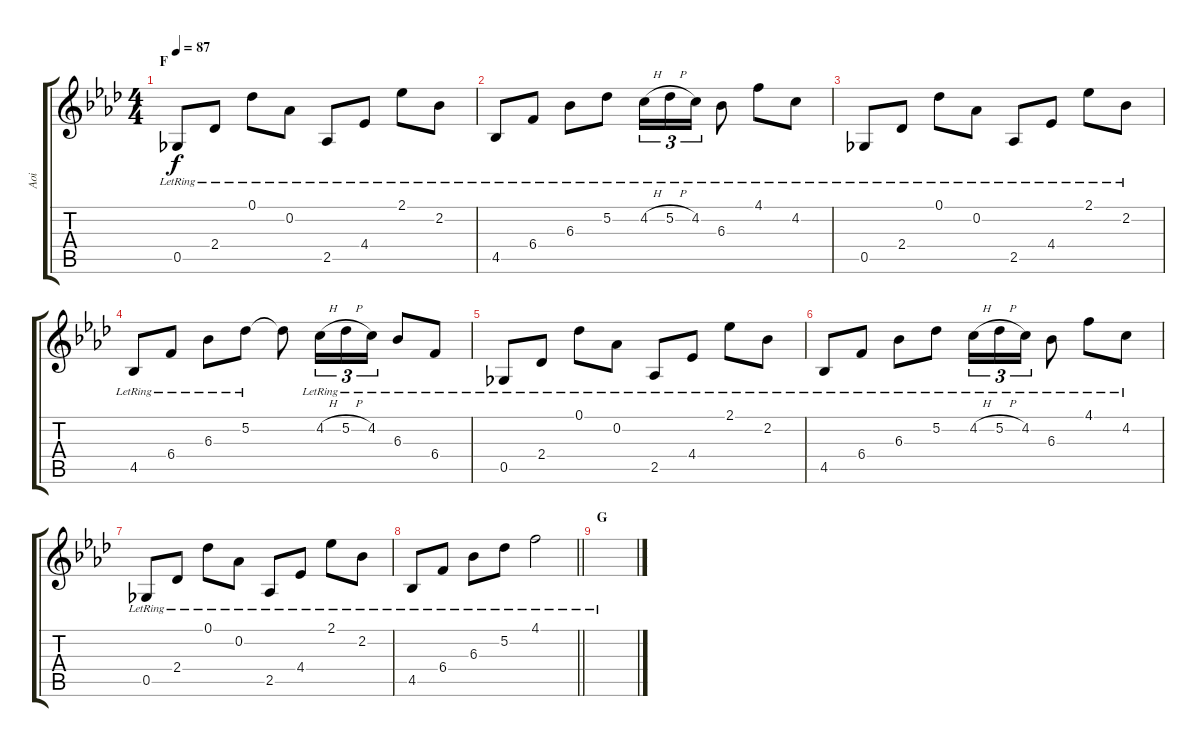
\track ("Aoi" "Aoi") {instrument overdrivenguitar}
\staff {score tabs}
\tuning (Db4 Ab3 E3 B2 Gb2 B1) {hide}
\ts (4 4)
\section ("" "F")
\tempo 87
\clef g2
\ks ab
0.5{lr}.8{dy f} 2.4{lr}.8 0.1{lr}.8 0.2{lr}.8 2.5{lr}.8 4.4{lr}.8 2.1{lr}.8 2.2{lr}.8 |
4.5{lr}.8 6.4{lr}.8 6.3{lr}.8 5.2{lr}.8 4.2{h lr}.16{tu (3 2)} 5.2{h lr}.16{tu (3 2)} 4.2{lr}.16{tu (3 2)} 6.3{lr}.8 4.1{lr}.8 4.2{lr}.8 |
0.5{lr}.8 2.4{lr}.8 0.1{lr}.8 0.2{lr}.8 2.5{lr}.8 4.4{lr}.8 2.1{lr}.8 2.2{lr}.8 |
4.5{lr}.8 6.4{lr}.8 6.3{lr}.8 5.2{lr}.8 5.2{t}.8 4.2{h lr}.16{tu (3 2)} 5.2{h lr}.16{tu (3 2)} 4.2{lr}.16{tu (3 2)} 6.3{lr}.8 6.4{lr}.8 |
0.5{lr}.8 2.4{lr}.8 0.1{lr}.8 0.2{lr}.8 2.5{lr}.8 4.4{lr}.8 2.1{lr}.8 2.2{lr}.8 |
4.5{lr}.8 6.4{lr}.8 6.3{lr}.8 5.2{lr}.8 4.2{h lr}.16{tu (3 2)} 5.2{h lr}.16{tu (3 2)} 4.2{lr}.16{tu (3 2)} 6.3{lr}.8 4.1{lr}.8 4.2{lr}.8 |
0.5{lr}.8 2.4{lr}.8 0.1{lr}.8 0.2{lr}.8 2.5{lr}.8 4.4{lr}.8 2.1{lr}.8 2.2{lr}.8 |
\barLineRight lightlight
4.5{lr}.8 6.4{lr}.8 6.3{lr}.8 5.2{lr}.8 4.1{lr}.2 |
\section ("" "G")
